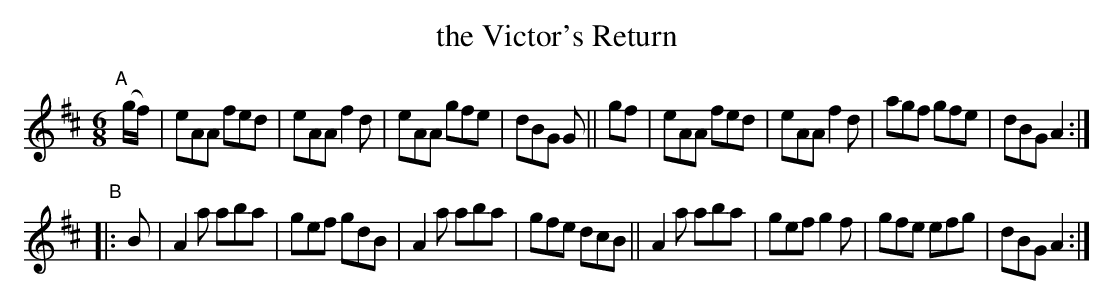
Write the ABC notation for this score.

X:1
T: the Victor's Return
M: 6/8
L: 1/8
K: Amix
"^A"\
[|] (g/f/) | eAA fed | eAA f2d | eAA gfe | dBG G \
||    gf   | eAA fed | eAA f2d | agf gfe | dBG A2 :|
"^B"|: B \
 | A2a aba | gef gdB | A2a aba | gfe dcB \
|| A2a aba | gef g2f | gfe efg | dBG A2 :|
